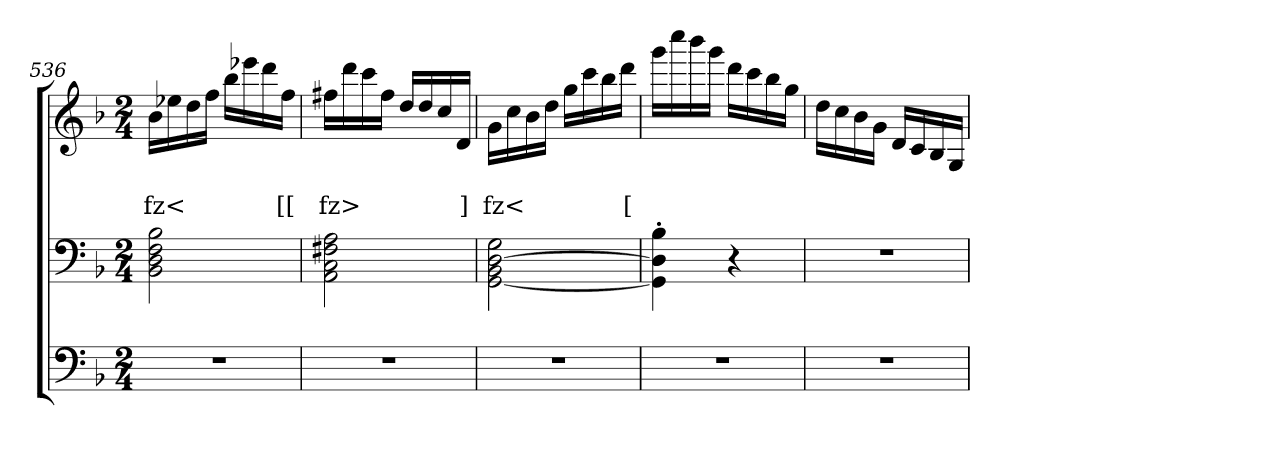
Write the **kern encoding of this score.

**kern	**kern	**kern	**text	**text
*part3	*part2	*part1	*part1	*part1
*staff3	*staff2	*staff1	*staff1	*staff1
*clefF4	*clefF4	*clefG2	*	*
*k[b-]	*k[b-]	*k[b-]	*	*
*M2/4	*M2/4	*M2/4	*	*
=536	=536	=536	=536	=536
2r	2B- 2F 2D 2BB-	16b-LL	.	fz<
.	.	16ee-X	.	.
.	.	16dd	.	.
.	.	16ffJJ	.	.
.	.	16bb-LL	.	.
.	.	16eee-	.	.
.	.	16ddd	.	.
.	.	16ffJJ	.	[[
=537	=537	=537	=537	=537
2r	2A 2F#X 2C 2AA	16ff#XLL	.	fz>
.	.	16ddd	.	.
.	.	16ccc	.	.
.	.	16ff#JJ	.	.
.	.	16ddLL	.	.
.	.	16dd	.	.
.	.	16cc	.	.
.	.	16dJJ	.	]
=538	=538	=538	=538	=538
2r	2G\ [2D\ 2BB-\ [2GG\	16gLL	.	fz<
.	.	16cc	.	.
.	.	16b-	.	.
.	.	16ddJJ	.	.
.	.	16ggLL	.	.
.	.	16ccc	.	.
.	.	16bb-	.	.
.	.	16dddJJ	.	[
=539	=539	=539	=539	=539
2r	4B-'> 4D]'> 4GG]'>	16gggLL	.	.
.	.	16cccc	.	.
.	.	16bbb-	.	.
.	.	16gggJJ	.	.
.	4r	16dddLL	.	.
.	.	16ccc	.	.
.	.	16bb-	.	.
.	.	16ggJJ	.	.
=540	=540	=540	=540	=540
2r	2r	16ddLL	.	.
.	.	16cc	.	.
.	.	16b-	.	.
.	.	16gJJ	.	.
.	.	16dLL	.	.
.	.	16c	.	.
.	.	16B-	.	.
.	.	16GJJ	.	.
=	=	=	=	=
*-	*-	*-	*-	*-
